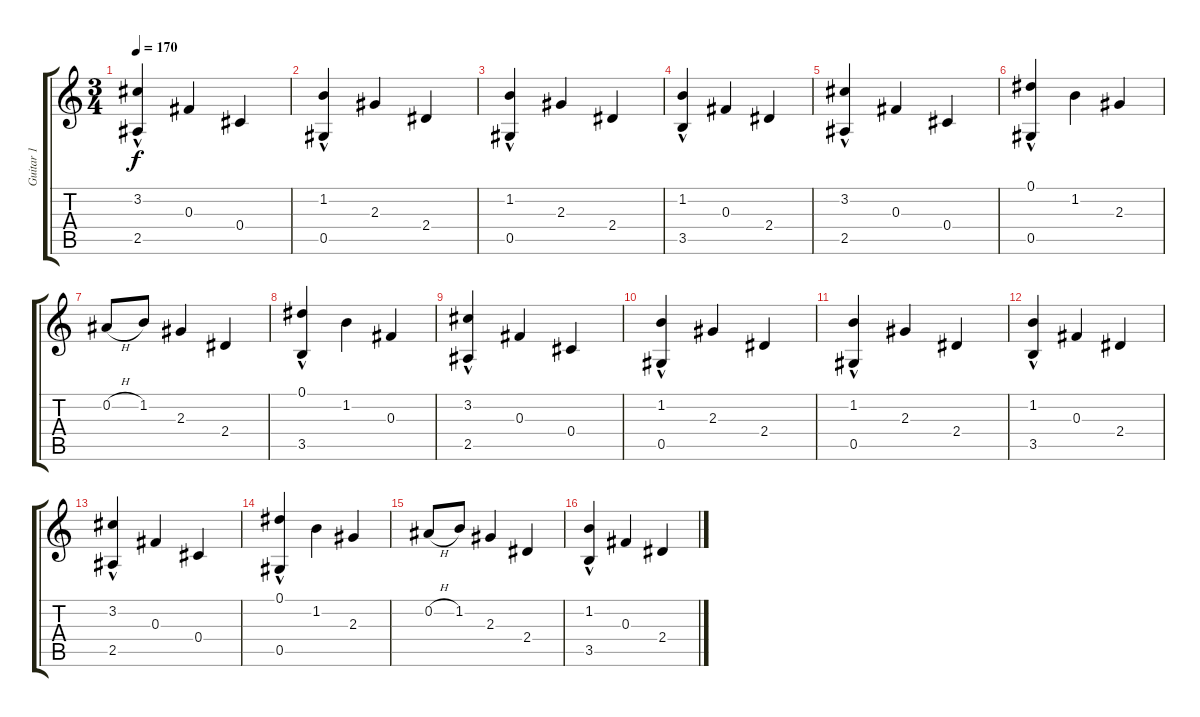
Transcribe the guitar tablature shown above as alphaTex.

\track ("Guitar 1" "Guitar 1") {instrument acousticguitarnylon}
\staff {score tabs}
\tuning (Eb4 Bb3 Gb3 Db3 Ab2 Eb2) {hide}
\ts (3 4)
\tempo 170
\clef g2
\ks c
(3.2 2.5{hac}).4{dy f} 0.3.4 0.4.4 |
(1.2 0.5{hac}).4 2.3.4 2.4.4 |
(1.2 0.5{hac}).4 2.3.4 2.4.4 |
(1.2 3.5{hac}).4 0.3.4 2.4.4 |
(3.2 2.5{hac}).4 0.3.4 0.4.4 |
(0.1 0.5{hac}).4 1.2.4 2.3.4 |
0.2{h}.8 1.2.8 2.3.4 2.4.4 |
(0.1 3.5{hac}).4 1.2.4 0.3.4 |
(3.2 2.5{hac}).4 0.3.4 0.4.4 |
(1.2 0.5{hac}).4 2.3.4 2.4.4 |
(1.2 0.5{hac}).4 2.3.4 2.4.4 |
(1.2 3.5{hac}).4 0.3.4 2.4.4 |
(3.2 2.5{hac}).4 0.3.4 0.4.4 |
(0.1 0.5{hac}).4 1.2.4 2.3.4 |
0.2{h}.8 1.2.8 2.3.4 2.4.4 |
(1.2 3.5{hac}).4 0.3.4 2.4.4
